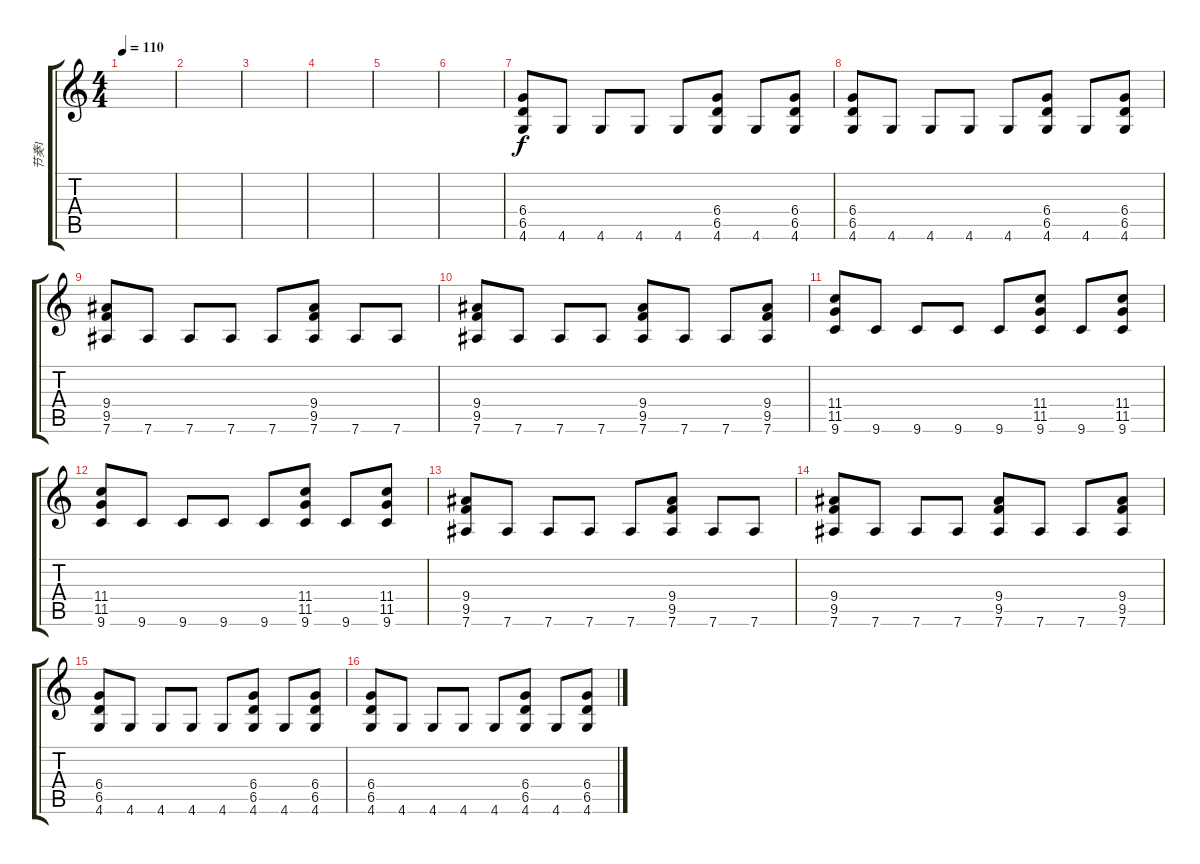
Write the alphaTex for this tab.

\track ("节奏1" "节奏1") {instrument distortionguitar}
\staff {score tabs}
\tuning (Eb4 Bb3 Gb3 Db3 Ab2 Eb2) {hide}
\ts (4 4)
\tempo 110
\clef g2
\ks c
|
|
|
|
|
|
(6.4 6.5 4.6).8 4.6.8 4.6.8 4.6.8 4.6.8 (6.4 6.5 4.6).8 4.6.8 (6.4 6.5 4.6).8 |
(6.4 6.5 4.6).8 4.6.8 4.6.8 4.6.8 4.6.8 (6.4 6.5 4.6).8 4.6.8 (6.4 6.5 4.6).8 |
(9.4 9.5 7.6).8 7.6.8 7.6.8 7.6.8 7.6.8 (9.4 9.5 7.6).8 7.6.8 7.6.8 |
(9.4 9.5 7.6).8 7.6.8 7.6.8 7.6.8 (9.4 9.5 7.6).8 7.6.8 7.6.8 (9.4 9.5 7.6).8 |
(11.4 11.5 9.6).8 9.6.8 9.6.8 9.6.8 9.6.8 (11.4 11.5 9.6).8 9.6.8 (11.4 11.5 9.6).8 |
(11.4 11.5 9.6).8 9.6.8 9.6.8 9.6.8 9.6.8 (11.4 11.5 9.6).8 9.6.8 (11.4 11.5 9.6).8 |
(9.4 9.5 7.6).8 7.6.8 7.6.8 7.6.8 7.6.8 (9.4 9.5 7.6).8 7.6.8 7.6.8 |
(9.4 9.5 7.6).8 7.6.8 7.6.8 7.6.8 (9.4 9.5 7.6).8 7.6.8 7.6.8 (9.4 9.5 7.6).8 |
(6.4 6.5 4.6).8 4.6.8 4.6.8 4.6.8 4.6.8 (6.4 6.5 4.6).8 4.6.8 (6.4 6.5 4.6).8 |
(6.4 6.5 4.6).8 4.6.8 4.6.8 4.6.8 4.6.8 (6.4 6.5 4.6).8 4.6.8 (6.4 6.5 4.6).8
